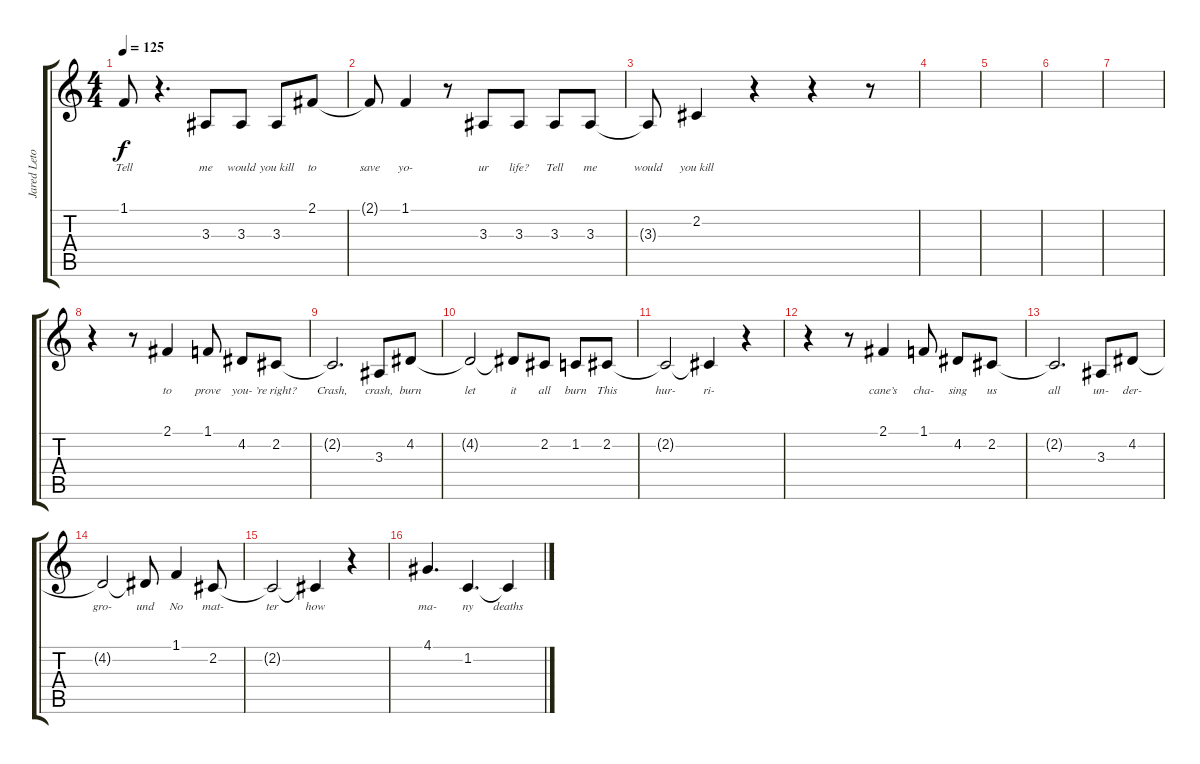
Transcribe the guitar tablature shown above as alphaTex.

\track ("Jared Leto" "Jared Leto") {instrument cello}
\staff {score tabs}
\tuning (E4 B3 G3 D3 A2 E2) {hide}
\ts (4 4)
\tempo 125
\clef g2
\ks c
1.1{t}.8{lyrics (0 "Tell") lyrics (1 "") lyrics (2 "") lyrics (3 "") lyrics (4 "") dy f} r.4{d} 3.3.8{lyrics (0 "me") lyrics (1 "") lyrics (2 "") lyrics (3 "") lyrics (4 "")} 3.3.8{lyrics (0 "would") lyrics (1 "") lyrics (2 "") lyrics (3 "") lyrics (4 "")} 3.3.8{lyrics (0 "you kill") lyrics (1 "") lyrics (2 "") lyrics (3 "") lyrics (4 "")} 2.1.8{lyrics (0 "to") lyrics (1 "") lyrics (2 "") lyrics (3 "") lyrics (4 "")} |
2.1{t}.8{lyrics (0 "save") lyrics (1 "") lyrics (2 "") lyrics (3 "") lyrics (4 "")} 1.1.4{lyrics (0 "yo-") lyrics (1 "") lyrics (2 "") lyrics (3 "") lyrics (4 "")} r.8 3.3.8{lyrics (0 "ur") lyrics (1 "") lyrics (2 "") lyrics (3 "") lyrics (4 "")} 3.3.8{lyrics (0 "life?") lyrics (1 "") lyrics (2 "") lyrics (3 "") lyrics (4 "")} 3.3.8{lyrics (0 "Tell") lyrics (1 "") lyrics (2 "") lyrics (3 "") lyrics (4 "")} 3.3.8{lyrics (0 "me") lyrics (1 "") lyrics (2 "") lyrics (3 "") lyrics (4 "")} |
3.3{t}.8{lyrics (0 "would") lyrics (1 "") lyrics (2 "") lyrics (3 "") lyrics (4 "")} 2.2.4{lyrics (0 "you kill") lyrics (1 "") lyrics (2 "") lyrics (3 "") lyrics (4 "")} r.4 r.4 r.8 |
|
|
|
|
r.4 r.8 2.1.4{lyrics (0 "to") lyrics (1 "") lyrics (2 "") lyrics (3 "") lyrics (4 "")} 1.1.8{lyrics (0 "prove") lyrics (1 "") lyrics (2 "") lyrics (3 "") lyrics (4 "")} 4.2.8{lyrics (0 "you-") lyrics (1 "") lyrics (2 "") lyrics (3 "") lyrics (4 "")} 2.2.8{lyrics (0 "’re right?") lyrics (1 "") lyrics (2 "") lyrics (3 "") lyrics (4 "")} |
2.2{t}.2{d lyrics (0 "Crash,") lyrics (1 "") lyrics (2 "") lyrics (3 "") lyrics (4 "")} 3.3.8{lyrics (0 "crash,") lyrics (1 "") lyrics (2 "") lyrics (3 "") lyrics (4 "")} 4.2.8{lyrics (0 "burn") lyrics (1 "") lyrics (2 "") lyrics (3 "") lyrics (4 "")} |
4.2{t}.2{lyrics (0 "let") lyrics (1 "") lyrics (2 "") lyrics (3 "") lyrics (4 "")} 4.2{t}.8{lyrics (0 "it") lyrics (1 "") lyrics (2 "") lyrics (3 "") lyrics (4 "")} 2.2.8{lyrics (0 "all") lyrics (1 "") lyrics (2 "") lyrics (3 "") lyrics (4 "")} 1.2.8{lyrics (0 "burn") lyrics (1 "") lyrics (2 "") lyrics (3 "") lyrics (4 "")} 2.2.8{lyrics (0 "This") lyrics (1 "") lyrics (2 "") lyrics (3 "") lyrics (4 "")} |
2.2{t}.2{lyrics (0 "hur-") lyrics (1 "") lyrics (2 "") lyrics (3 "") lyrics (4 "")} 2.2{t}.4{lyrics (0 "ri-") lyrics (1 "") lyrics (2 "") lyrics (3 "") lyrics (4 "")} r.4 |
r.4 r.8 2.1.4{lyrics (0 "cane’s") lyrics (1 "") lyrics (2 "") lyrics (3 "") lyrics (4 "")} 1.1.8{lyrics (0 "cha-") lyrics (1 "") lyrics (2 "") lyrics (3 "") lyrics (4 "")} 4.2.8{lyrics (0 "sing") lyrics (1 "") lyrics (2 "") lyrics (3 "") lyrics (4 "")} 2.2.8{lyrics (0 "us") lyrics (1 "") lyrics (2 "") lyrics (3 "") lyrics (4 "")} |
2.2{t}.2{d lyrics (0 "all") lyrics (1 "") lyrics (2 "") lyrics (3 "") lyrics (4 "")} 3.3.8{lyrics (0 "un-") lyrics (1 "") lyrics (2 "") lyrics (3 "") lyrics (4 "")} 4.2.8{lyrics (0 "der-") lyrics (1 "") lyrics (2 "") lyrics (3 "") lyrics (4 "")} |
4.2{t}.2{lyrics (0 "gro-") lyrics (1 "") lyrics (2 "") lyrics (3 "") lyrics (4 "")} 4.2{t}.8{lyrics (0 "und") lyrics (1 "") lyrics (2 "") lyrics (3 "") lyrics (4 "")} 1.1.4{lyrics (0 "No") lyrics (1 "") lyrics (2 "") lyrics (3 "") lyrics (4 "")} 2.2.8{lyrics (0 "mat-") lyrics (1 "") lyrics (2 "") lyrics (3 "") lyrics (4 "")} |
2.2{t}.2{lyrics (0 "ter") lyrics (1 "") lyrics (2 "") lyrics (3 "") lyrics (4 "")} 2.2{t}.4{lyrics (0 "how") lyrics (1 "") lyrics (2 "") lyrics (3 "") lyrics (4 "")} r.4 |
4.1.4{d lyrics (0 "ma-") lyrics (1 "") lyrics (2 "") lyrics (3 "") lyrics (4 "")} 1.2.4{d lyrics (0 "ny") lyrics (1 "") lyrics (2 "") lyrics (3 "") lyrics (4 "")} 1.2{t}.4{lyrics (0 "deaths") lyrics (1 "") lyrics (2 "") lyrics (3 "") lyrics (4 "")}
